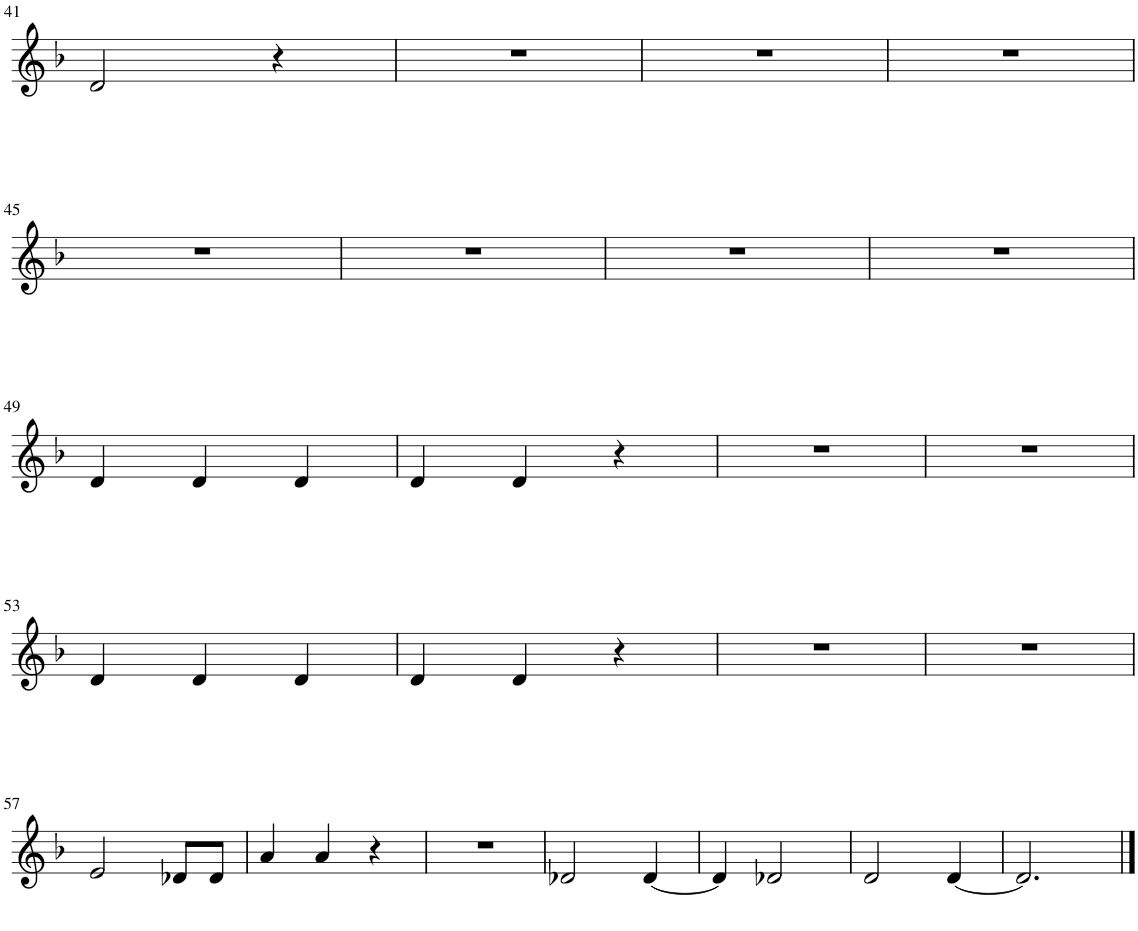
**kern
*part1
*staff1
*I"Piano
*I'Pno.
!!LO:PB:g=z
*clefG2
*k[b-]
*M3/4
=41
2d/
4r
=42
2.r
=43
2.r
=44
2.r
!!LO:LB:g=z
=45
2.r
=46
2.r
=47
2.r
=48
2.r
!!LO:LB:g=z
=49
4d/
4d/
4d/
=50
4d/
4d/
4r
=51
2.r
=52
2.r
!!LO:LB:g=z
=53
4d/
4d/
4d/
=54
4d/
4d/
4r
=55
2.r
=56
2.r
!!LO:LB:g=z
=57
2e/
8d-X/L
8d-/J
=58
4a/
4a/
4r
=59
2.r
=60
2d-X/
[4d-/
=61
4d-/]
2d-X/
=62
2d/
[4d/
=63
2.d/]
==
*-
